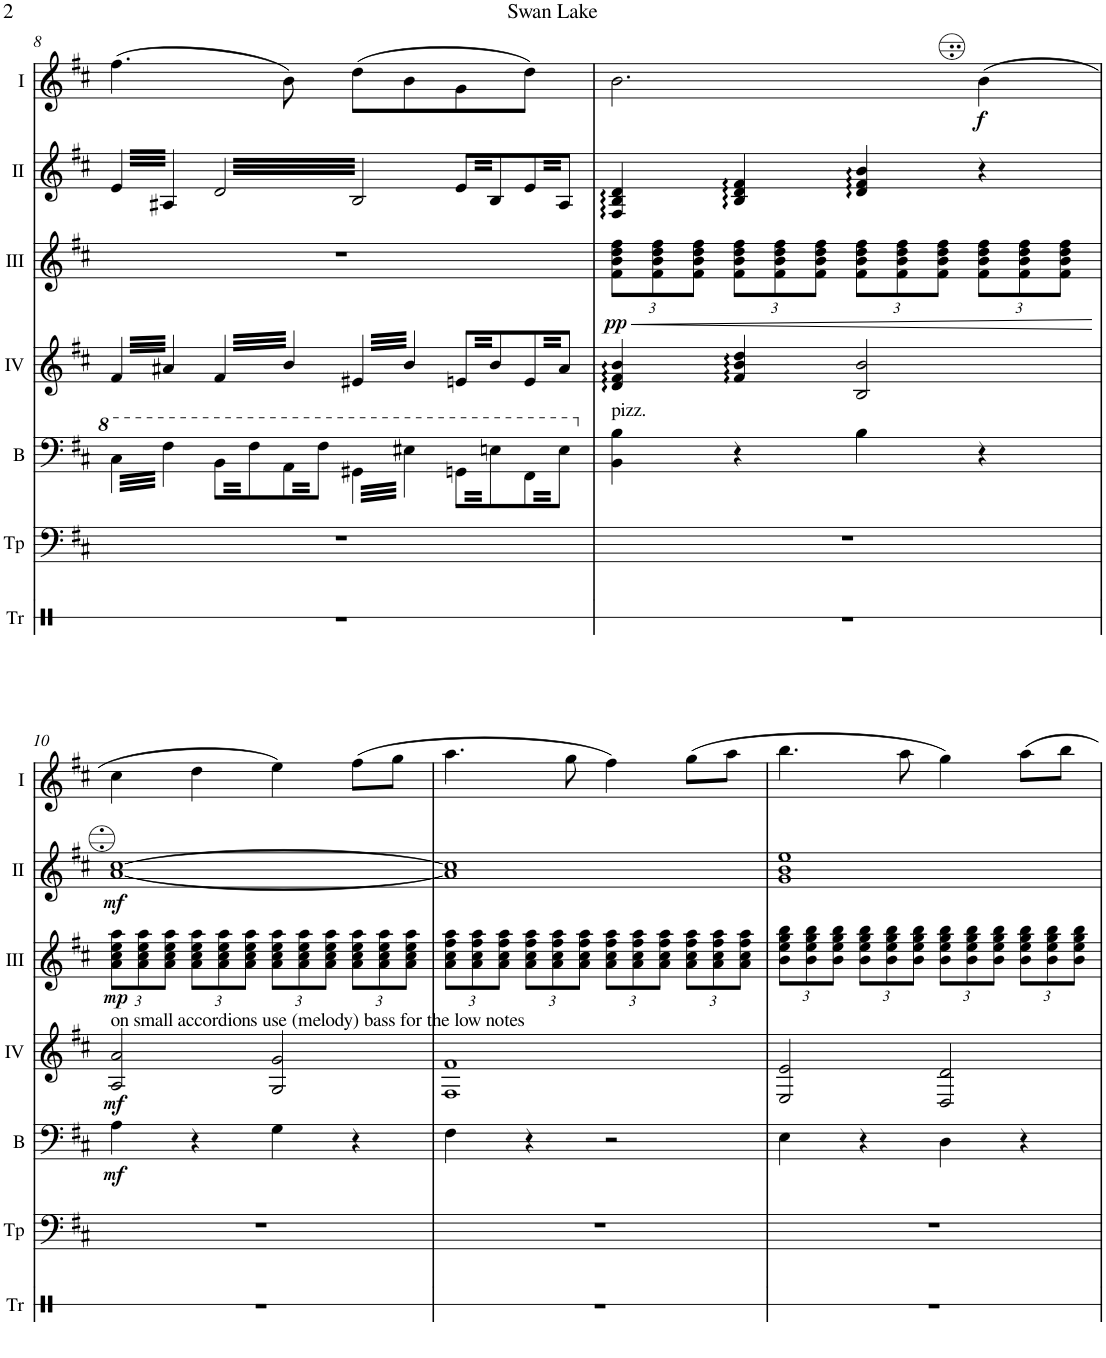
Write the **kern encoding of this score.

**kern	**kern	**kern	**dynam	**kern	**dynam	**kern	**dynam	**kern	**dynam	**kern	**dynam
*part7	*part6	*part5	*part5	*part4	*part4	*part3	*part3	*part2	*part2	*part1	*part1
*staff7	*staff6	*staff5	*staff5	*staff4	*staff4	*staff3	*staff3	*staff2	*staff2	*staff1	*staff1
*I"Triangle	*I"Timp.	*I"Bass	*	*I"Acc. 4	*	*I"Acc. 3	*	*I"Acc. 2	*	*I"Acc. 1	*
*I'Tr	*I'Tp	*I'B	*	*	*	*	*	*	*	*	*
!!LO:PB:g=z
*clefX	*clefF4	*clefF4	*	*clefG2	*	*clefG2	*	*clefG2	*	*clefG2	*
*	*	*Trd7c12	*	*Trd7c12	*	*Trd7c12	*	*	*	*	*
*k[]	*k[f#c#]	*k[f#c#]	*	*k[f#c#]	*	*k[f#c#]	*	*k[f#c#]	*	*k[f#c#]	*
*M4/4	*M4/4	*M4/4	*	*M4/4	*	*M4/4	*	*M4/4	*	*M4/4	*
*met(c)	*met(c)	*met(c)	*	*met(c)	*	*met(c)	*	*met(c)	*	*met(c)	*
=8	=8	=8	=8	=8	=8	=8	=8	=8	=8	=8	=8
*	*	*tremolo	*	*	*	*	*	*	*	*	*
*	*	*	*	*tremolo	*	*	*	*	*	*	*
*	*	*	*	*	*	*	*	*tremolo	*	*	*
1r	1r	64c#\LLLL	.	64f#/LLLL	.	1r	.	64e/LLLL	.	(>4.ff#\	.
.	.	64f#\	.	64a#X/	.	.	.	64A#X/	.	.	.
.	.	64c#\	.	64f#/	.	.	.	64e/	.	.	.
.	.	64f#\	.	64a#X/	.	.	.	64A#X/	.	.	.
.	.	64c#\	.	64f#/	.	.	.	64e/	.	.	.
.	.	64f#\	.	64a#X/	.	.	.	64A#X/	.	.	.
.	.	64c#\	.	64f#/	.	.	.	64e/	.	.	.
.	.	64f#\	.	64a#X/	.	.	.	64A#X/	.	.	.
.	.	64c#\	.	64f#/	.	.	.	64e/	.	.	.
.	.	64f#\	.	64a#X/	.	.	.	64A#X/	.	.	.
.	.	64c#\	.	64f#/	.	.	.	64e/	.	.	.
.	.	64f#\	.	64a#X/	.	.	.	64A#X/	.	.	.
.	.	64c#\	.	64f#/	.	.	.	64e/	.	.	.
.	.	64f#\	.	64a#X/	.	.	.	64A#X/	.	.	.
.	.	64c#\	.	64f#/	.	.	.	64e/	.	.	.
.	.	64f#\JJJJ	.	64a#X/JJJJ	.	.	.	64A#X/JJJJ	.	.	.
.	.	32B\LLL	.	64f#/LLLL	.	.	.	64d/LLLL	.	.	.
.	.	.	.	64b/	.	.	.	64B/	.	.	.
.	.	32f#\	.	64f#/	.	.	.	64d/	.	.	.
.	.	.	.	64b/	.	.	.	64B/	.	.	.
.	.	32B\	.	64f#/	.	.	.	64d/	.	.	.
.	.	.	.	64b/	.	.	.	64B/	.	.	.
.	.	32f#\JJJ	.	64f#/	.	.	.	64d/	.	.	.
.	.	.	.	64b/	.	.	.	64B/	.	.	.
.	.	32A\LLL	.	64f#/	.	.	.	64d/	.	8b\)	.
.	.	.	.	64b/	.	.	.	64B/	.	.	.
.	.	32f#\	.	64f#/	.	.	.	64d/	.	.	.
.	.	.	.	64b/	.	.	.	64B/	.	.	.
.	.	32A\	.	64f#/	.	.	.	64d/	.	.	.
.	.	.	.	64b/	.	.	.	64B/	.	.	.
.	.	32f#\JJJ	.	64f#/	.	.	.	64d/	.	.	.
.	.	.	.	64b/JJJJ	.	.	.	64B/	.	.	.
.	.	64G#X\LLLL	.	64e#X/LLLL	.	.	.	64d/	.	(>8dd\L	.
.	.	64e#X\	.	64b/	.	.	.	64B/	.	.	.
.	.	64G#X\	.	64e#X/	.	.	.	64d/	.	.	.
.	.	64e#X\	.	64b/	.	.	.	64B/	.	.	.
.	.	64G#X\	.	64e#X/	.	.	.	64d/	.	.	.
.	.	64e#X\	.	64b/	.	.	.	64B/	.	.	.
.	.	64G#X\	.	64e#X/	.	.	.	64d/	.	.	.
.	.	64e#X\	.	64b/	.	.	.	64B/	.	.	.
.	.	64G#X\	.	64e#X/	.	.	.	64d/	.	8b\	.
.	.	64e#X\	.	64b/	.	.	.	64B/	.	.	.
.	.	64G#X\	.	64e#X/	.	.	.	64d/	.	.	.
.	.	64e#X\	.	64b/	.	.	.	64B/	.	.	.
.	.	64G#X\	.	64e#X/	.	.	.	64d/	.	.	.
.	.	64e#X\	.	64b/	.	.	.	64B/	.	.	.
.	.	64G#X\	.	64e#X/	.	.	.	64d/	.	.	.
.	.	64e#X\JJJJ	.	64b/JJJJ	.	.	.	64B/JJJJ	.	.	.
.	.	32Gn\LLL	.	32en/LLL	.	.	.	32e/LLL	.	8g\	.
.	.	.	.	.	.	.	.	.	.	.	.
.	.	32en\	.	32b/	.	.	.	32B/	.	.	.
.	.	.	.	.	.	.	.	.	.	.	.
.	.	32Gn\	.	32en/	.	.	.	32e/	.	.	.
.	.	.	.	.	.	.	.	.	.	.	.
.	.	32en\JJJ	.	32b/JJJ	.	.	.	32B/JJJ	.	.	.
.	.	.	.	.	.	.	.	.	.	.	.
.	.	32F#\LLL	.	32e/LLL	.	.	.	32e/LLL	.	8dd\J)	.
.	.	.	.	.	.	.	.	.	.	.	.
.	.	32e\	.	32a#/	.	.	.	32A#/	.	.	.
.	.	.	.	.	.	.	.	.	.	.	.
.	.	32F#\	.	32e/	.	.	.	32e/	.	.	.
.	.	.	.	.	.	.	.	.	.	.	.
.	.	32e\JJJ	.	32a#/JJJ	.	.	.	32A#/JJJ	.	.	.
*	*	*	*	*	*	*	*	*Xtremolo	*	*	*
*	*	*	*	*Xtremolo	*	*	*	*	*	*	*
*	*	*Xtremolo	*	*	*	*	*	*	*	*	*
.	.	.	.	.	.	.	.	.	.	.	.
=9	=9	=9	=9	=9	=9	=9	=9	=9	=9	=9	=9
*	*	*	*	*	*	*Xbrackettup	*	*	*	*	*
!	!	!LO:TX:a:t=pizz.	!	!	!	!	!	!	!	!	!
!	!	!	!	!	!	!	!LO:HP:b	!	!	!	!
!	!	!	!	!	!	!	!LO:DY:n=1:b	!	!	!	!
1r	1r	4BB\ 4B\	.	4d/:: 4f#/:: 4b/::	.	12ff#\ 12bb\ 12ddd\ 12fff#\L	< pp	4F#/:: 4B/:: 4d/::	.	2.b\	.
.	.	.	.	.	.	.	.	.	.	.	.
.	.	.	.	.	.	12ff#\ 12bb\ 12ddd\ 12fff#\	.	.	.	.	.
.	.	.	.	.	.	12ff#\ 12bb\ 12ddd\ 12fff#\J	.	.	.	.	.
.	.	4r	.	4f#/:: 4b/:: 4dd/::	.	12ff#\ 12bb\ 12ddd\ 12fff#\L	.	4B/:: 4d/:: 4f#/::	.	.	.
.	.	.	.	.	.	12ff#\ 12bb\ 12ddd\ 12fff#\	.	.	.	.	.
.	.	.	.	.	.	12ff#\ 12bb\ 12ddd\ 12fff#\J	.	.	.	.	.
.	.	4B\	.	2B/ 2b/	.	12ff#\ 12bb\ 12ddd\ 12fff#\L	.	4d/:: 4f#/:: 4b/::	.	.	.
.	.	.	.	.	.	12ff#\ 12bb\ 12ddd\ 12fff#\	.	.	.	.	.
.	.	.	.	.	.	12ff#\ 12bb\ 12ddd\ 12fff#\J	.	.	.	.	.
!	!	!	!	!	!	!	!	!	!	!	!LO:DY:b
.	.	4r	.	.	.	12ff#\ 12bb\ 12ddd\ 12fff#\L	.	4r	.	(4b\	f
.	.	.	.	.	.	12ff#\ 12bb\ 12ddd\ 12fff#\	.	.	.	.	.
.	.	.	.	.	.	12ff#\ 12bb\ 12ddd\ 12fff#\J	.	.	.	.	.
.	.	.	.	.	.	.	[	.	.	.	.
!!LO:LB:g=z
=10	=10	=10	=10	=10	=10	=10	=10	=10	=10	=10	=10
!	!	!	!	!LO:TX:a:t=on small accordions use (melody) bass for the low notes	!	!	!	!	!	!	!
!	!	!	!LO:DY:b	!	!LO:DY:b	!	!LO:DY:b	!	!LO:DY:b	!	!
1r	1r	4A\	mf	2A/ 2a/	mf	12aa\ 12ccc#\ 12eee\ 12aaa\L	mp	[1A [1c#	mf	4cc#\	.
.	.	.	.	.	.	12aa\ 12ccc#\ 12eee\ 12aaa\	.	.	.	.	.
.	.	.	.	.	.	12aa\ 12ccc#\ 12eee\ 12aaa\J	.	.	.	.	.
.	.	4r	.	.	.	12aa\ 12ccc#\ 12eee\ 12aaa\L	.	.	.	4dd\	.
.	.	.	.	.	.	12aa\ 12ccc#\ 12eee\ 12aaa\	.	.	.	.	.
.	.	.	.	.	.	12aa\ 12ccc#\ 12eee\ 12aaa\J	.	.	.	.	.
.	.	4G\	.	2G/ 2g/	.	12aa\ 12ccc#\ 12eee\ 12aaa\L	.	.	.	4ee\)	.
.	.	.	.	.	.	12aa\ 12ccc#\ 12eee\ 12aaa\	.	.	.	.	.
.	.	.	.	.	.	12aa\ 12ccc#\ 12eee\ 12aaa\J	.	.	.	.	.
.	.	4r	.	.	.	12aa\ 12ccc#\ 12eee\ 12aaa\L	.	.	.	(>8ff#\L	.
.	.	.	.	.	.	12aa\ 12ccc#\ 12eee\ 12aaa\	.	.	.	.	.
.	.	.	.	.	.	.	.	.	.	8gg\J	.
.	.	.	.	.	.	12aa\ 12ccc#\ 12eee\ 12aaa\J	.	.	.	.	.
=11	=11	=11	=11	=11	=11	=11	=11	=11	=11	=11	=11
1r	1r	4F#\	.	1F# 1f#	.	12aa\ 12ccc#\ 12fff#\ 12aaa\L	.	1A] 1c#]	.	4.aa\	.
.	.	.	.	.	.	12aa\ 12ccc#\ 12fff#\ 12aaa\	.	.	.	.	.
.	.	.	.	.	.	12aa\ 12ccc#\ 12fff#\ 12aaa\J	.	.	.	.	.
.	.	4r	.	.	.	12aa\ 12ccc#\ 12fff#\ 12aaa\L	.	.	.	.	.
.	.	.	.	.	.	12aa\ 12ccc#\ 12fff#\ 12aaa\	.	.	.	.	.
.	.	.	.	.	.	.	.	.	.	8gg\	.
.	.	.	.	.	.	12aa\ 12ccc#\ 12fff#\ 12aaa\J	.	.	.	.	.
.	.	2r	.	.	.	12aa\ 12ccc#\ 12fff#\ 12aaa\L	.	.	.	4ff#\)	.
.	.	.	.	.	.	12aa\ 12ccc#\ 12fff#\ 12aaa\	.	.	.	.	.
.	.	.	.	.	.	12aa\ 12ccc#\ 12fff#\ 12aaa\J	.	.	.	.	.
.	.	.	.	.	.	12aa\ 12ccc#\ 12fff#\ 12aaa\L	.	.	.	(>8gg\L	.
.	.	.	.	.	.	12aa\ 12ccc#\ 12fff#\ 12aaa\	.	.	.	.	.
.	.	.	.	.	.	.	.	.	.	8aa\J	.
.	.	.	.	.	.	12aa\ 12ccc#\ 12fff#\ 12aaa\J	.	.	.	.	.
=12	=12	=12	=12	=12	=12	=12	=12	=12	=12	=12	=12
1r	1r	4E\	.	2E/ 2e/	.	12bb\ 12eee\ 12ggg\ 12bbb\L	.	1G 1B 1e	.	4.bb\	.
.	.	.	.	.	.	12bb\ 12eee\ 12ggg\ 12bbb\	.	.	.	.	.
.	.	.	.	.	.	12bb\ 12eee\ 12ggg\ 12bbb\J	.	.	.	.	.
.	.	4r	.	.	.	12bb\ 12eee\ 12ggg\ 12bbb\L	.	.	.	.	.
.	.	.	.	.	.	12bb\ 12eee\ 12ggg\ 12bbb\	.	.	.	.	.
.	.	.	.	.	.	.	.	.	.	8aa\	.
.	.	.	.	.	.	12bb\ 12eee\ 12ggg\ 12bbb\J	.	.	.	.	.
.	.	4D\	.	2D/ 2d/	.	12bb\ 12eee\ 12ggg\ 12bbb\L	.	.	.	4gg\)	.
.	.	.	.	.	.	12bb\ 12eee\ 12ggg\ 12bbb\	.	.	.	.	.
.	.	.	.	.	.	12bb\ 12eee\ 12ggg\ 12bbb\J	.	.	.	.	.
.	.	4r	.	.	.	12bb\ 12eee\ 12ggg\ 12bbb\L	.	.	.	8aa\L	.
.	.	.	.	.	.	12bb\ 12eee\ 12ggg\ 12bbb\	.	.	.	.	.
.	.	.	.	.	.	.	.	.	.	8bb\J	.
.	.	.	.	.	.	12bb\ 12eee\ 12ggg\ 12bbb\J	.	.	.	.	.
=	=	=	=	=	=	=	=	=	=	=	=
*-	*-	*-	*-	*-	*-	*-	*-	*-	*-	*-	*-
